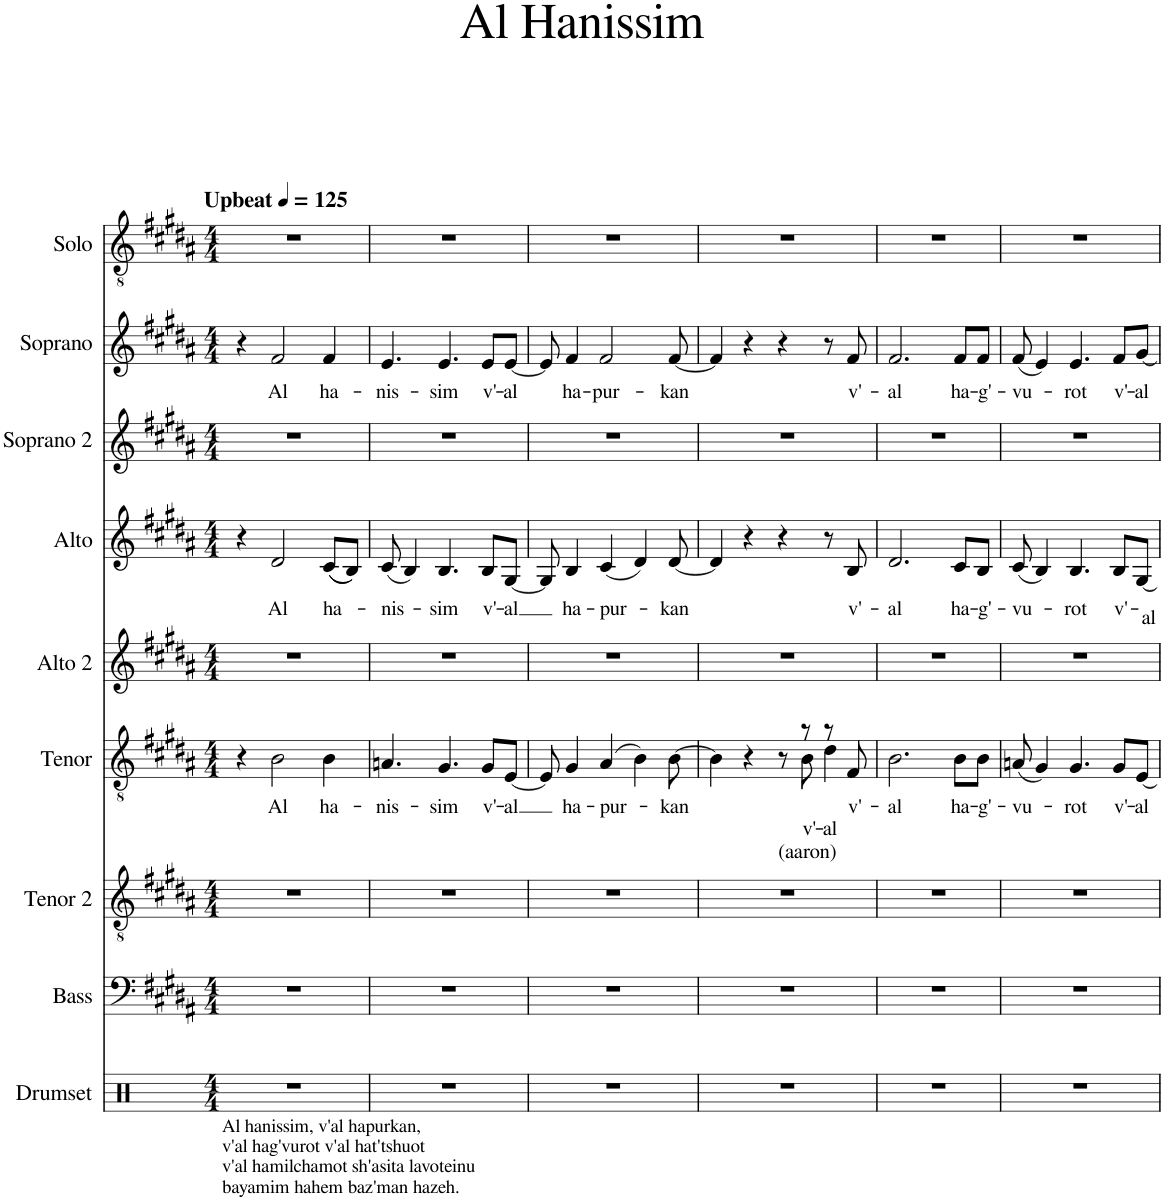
**kern	**kern	**kern	**kern	**text	**text	**text	**kern	**kern	**text	**kern	**kern	**text	**kern
*part9	*part8	*part7	*part6	*part6	*part6	*part6	*part5	*part4	*part4	*part3	*part2	*part2	*part1
*staff9	*staff8	*staff7	*staff6	*staff6	*staff6	*staff6	*staff5	*staff4	*staff4	*staff3	*staff2	*staff2	*staff1
*I"Drumset	*I"Bass	*I"Tenor 2	*I"Tenor	*	*	*	*I"Alto 2	*I"Alto	*	*I"Soprano 2	*I"Soprano	*	*I"Solo
*I'Drs.	*I'B.	*I'T2	*I'T.	*	*	*	*I'A2	*I'A.	*	*I'S2	*I'S.	*	*I'Solo
*clefX	*clefF4	*clefGv2	*clefGv2	*	*	*	*clefG2	*clefG2	*	*clefG2	*clefG2	*	*clefGv2
*k[]	*k[f#c#g#d#a#]	*k[f#c#g#d#a#]	*k[f#c#g#d#a#]	*	*	*	*k[f#c#g#d#a#]	*k[f#c#g#d#a#]	*	*k[f#c#g#d#a#]	*k[f#c#g#d#a#]	*	*k[f#c#g#d#a#]
*M4/4	*M4/4	*M4/4	*M4/4	*	*	*	*M4/4	*M4/4	*	*M4/4	*M4/4	*	*M4/4
*MM125	*MM125	*MM125	*MM125	*	*	*	*MM125	*MM125	*	*MM125	*MM125	*	*MM125
=1	=1	=1	=1	=1	=1	=1	=1	=1	=1	=1	=1	=1	=1
!	!	!	!	!	!	!	!	!	!	!	!	!	!LO:TX:a:B:t=Upbeat
!LO:TX:b:t=Al hanissim, v'al hapurkan,	!	!	!	!	!	!	!	!	!	!	!	!	!
!LO:TX:b:t=v'al hag'vurot v'al hat'tshuot	!	!	!	!	!	!	!	!	!	!	!	!	!
!LO:TX:b:t=v'al hamilchamot sh'asita lavoteinu	!	!	!	!	!	!	!	!	!	!	!	!	!
!LO:TX:b:t=bayamim hahem baz'man hazeh.	!	!	!	!	!	!	!	!	!	!	!	!	!
1r	1r	1r	4r	.	.	.	1r	4r	.	1r	4r	.	1r
!	!	!	!	!LO:LY:b	!	!	!	!	!LO:LY:b	!	!	!LO:LY:b	!
.	.	.	2B\	Al	.	.	.	2d#/	Al	.	2f#/	Al	.
!	!	!	!	!LO:LY:b	!	!	!	!	!LO:LY:b	!	!	!LO:LY:b	!
.	.	.	4B\	ha-	.	.	.	((8c#/L	ha-	.	4f#/	ha-	.
.	.	.	.	.	.	.	.	8B/J))	.	.	.	.	.
=2	=2	=2	=2	=2	=2	=2	=2	=2	=2	=2	=2	=2	=2
!	!	!	!	!LO:LY:b	!	!	!	!	!LO:LY:b	!	!	!LO:LY:b	!
1r	1r	1r	4.An/	-nis-	.	.	1r	(8c#/	-nis-	1r	4.e/	-nis-	1r
.	.	.	.	.	.	.	.	4B/)	.	.	.	.	.
!	!	!	!	!LO:LY:b	!	!	!	!	!LO:LY:b	!	!	!LO:LY:b	!
.	.	.	4.G#/	-sim	.	.	.	4.B/	-sim	.	4.e/	-sim	.
!	!	!	!	!LO:LY:b	!	!	!	!	!LO:LY:b	!	!	!LO:LY:b	!
.	.	.	8G#/L	v'-	.	.	.	8B/L	v'-	.	8e/L	v'-	.
!	!	!	!	!LO:LY:b	!	!	!	!	!LO:LY:b	!	!	!LO:LY:b	!
.	.	.	[8E/J	-al	.	.	.	[8G#/J	-al	.	[8e/J	-al	.
=3	=3	=3	=3	=3	=3	=3	=3	=3	=3	=3	=3	=3	=3
1r	1r	1r	8E/]	.	.	.	1r	8G#/]	.	1r	8e/]	.	1r
!	!	!	!	!LO:LY:b	!	!	!	!	!LO:LY:b	!	!	!LO:LY:b	!
.	.	.	4G#/	ha-	.	.	.	4B/	ha-	.	4f#/	ha-	.
!	!	!	!	!LO:LY:b	!	!	!	!	!LO:LY:b	!	!	!LO:LY:b	!
.	.	.	(4A#/	-pur-	.	.	.	(4c#/	-pur-	.	2f#/	-pur-	.
.	.	.	4B\)	.	.	.	.	4d#/)	.	.	.	.	.
!	!	!	!	!LO:LY:b	!	!	!	!	!LO:LY:b	!	!	!LO:LY:b	!
.	.	.	[8B\	-kan	.	.	.	[8d#/	-kan	.	[8f#/	-kan	.
=4	=4	=4	=4	=4	=4	=4	=4	=4	=4	=4	=4	=4	=4
*	*	*	*^	*	*	*	*	*	*	*	*	*	*
1r	1r	1r	4B\]	8ryy	.	.	.	1r	4d#/]	.	1r	4f#/]	.	1r
*	*	*	*v	*v	*	*	*	*	*	*	*	*	*	*
.	.	.	4r	.	.	.	.	4r	.	.	4r	.	.
.	.	.	8r	.	.	.	.	4r	.	.	4r	.	.
*	*	*	*^	*	*	*	*	*	*	*	*	*	*
!	!	!	!	!	!	!LO:LY:b	!LO:LY:b	!	!	!	!	!	!	!
.	.	.	8r	8B\	.	v'-	(aaron)	.	.	.	.	.	.	.
!	!	!	!	!	!	!LO:LY:b	!	!	!	!	!	!	!	!
.	.	.	8r	4d#\	.	-al	.	.	8r	.	.	8r	.	.
!	!	!	!	!	!LO:LY:b	!	!	!	!	!LO:LY:b	!	!	!LO:LY:b	!
.	.	.	8F#/	.	v'-	.	.	.	8B/	v'-	.	8f#/	v'-	.
*	*	*	*v	*v	*	*	*	*	*	*	*	*	*	*
=5	=5	=5	=5	=5	=5	=5	=5	=5	=5	=5	=5	=5	=5
!	!	!	!	!LO:LY:b	!	!	!	!	!LO:LY:b	!	!	!LO:LY:b	!
1r	1r	1r	2.B\	-al	.	.	1r	2.d#/	-al	1r	2.f#/	-al	1r
!	!	!	!	!LO:LY:b	!	!	!	!	!LO:LY:b	!	!	!LO:LY:b	!
.	.	.	8B\L	ha-	.	.	.	8c#/L	ha-	.	8f#/L	ha-	.
!	!	!	!	!LO:LY:b	!	!	!	!	!LO:LY:b	!	!	!LO:LY:b	!
.	.	.	8B\J	-g'-	.	.	.	8B/J	-g'-	.	8f#/J	-g'-	.
=6	=6	=6	=6	=6	=6	=6	=6	=6	=6	=6	=6	=6	=6
!	!	!	!	!LO:LY:b	!	!	!	!	!LO:LY:b	!	!	!LO:LY:b	!
1r	1r	1r	(8An/	-vu-	.	.	1r	(8c#/	-vu-	1r	(8f#/	-vu-	1r
.	.	.	4G#/)	.	.	.	.	4B/)	.	.	4e/)	.	.
!	!	!	!	!LO:LY:b	!	!	!	!	!LO:LY:b	!	!	!LO:LY:b	!
.	.	.	4.G#/	-rot	.	.	.	4.B/	-rot	.	4.e/	-rot	.
!	!	!	!	!LO:LY:b	!	!	!	!	!LO:LY:b	!	!	!LO:LY:b	!
.	.	.	8G#/L	v'-	.	.	.	8B/L	v'-	.	8f#/L	v'-	.
!	!	!	!	!LO:LY:b	!	!	!	!	!LO:LY:b	!	!	!LO:LY:b	!
.	.	.	[8E/J	-al	.	.	.	[8G#/J	-al	.	[8g#/J	-al	.
=	=	=	=	=	=	=	=	=	=	=	=	=	=
*-	*-	*-	*-	*-	*-	*-	*-	*-	*-	*-	*-	*-	*-
